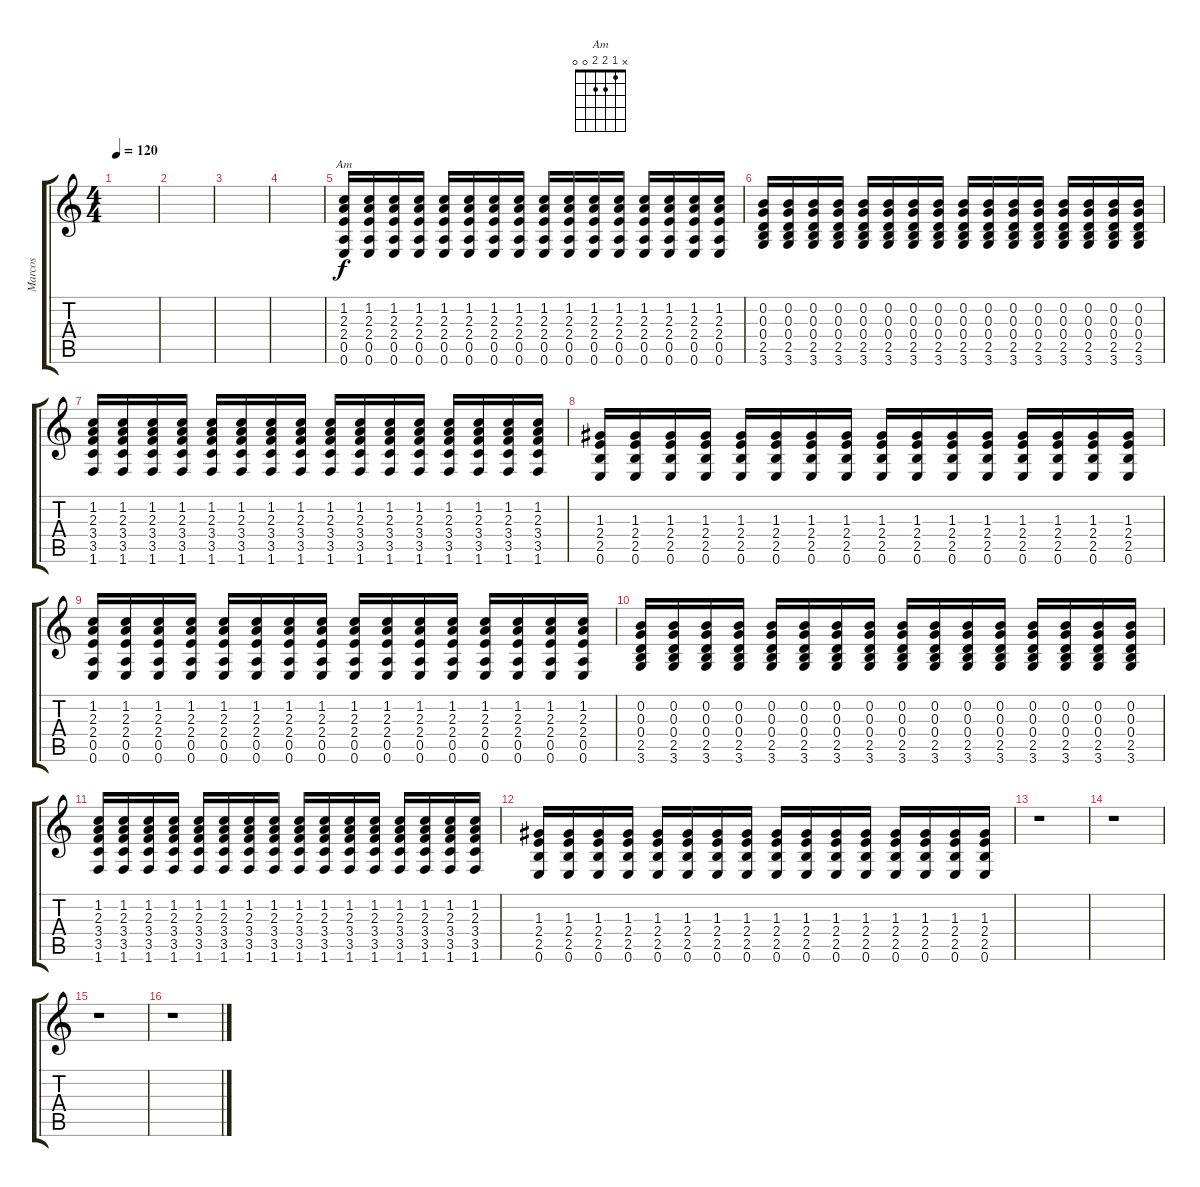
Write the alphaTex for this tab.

\track ("Marcos" "Marcos") {instrument overdrivenguitar}
\staff {score tabs}
\tuning (E4 B3 G3 D3 A2 E2) {hide}
\chord ("Am" x 1 2 2 0 0)
\ts (4 4)
\tempo 120
\clef g2
\ks c
|
|
|
|
(1.2 2.3 2.4 0.5 0.6).16{ch "Am"} (1.2 2.3 2.4 0.5 0.6).16 (1.2 2.3 2.4 0.5 0.6).16 (1.2 2.3 2.4 0.5 0.6).16 (1.2 2.3 2.4 0.5 0.6).16 (1.2 2.3 2.4 0.5 0.6).16 (1.2 2.3 2.4 0.5 0.6).16 (1.2 2.3 2.4 0.5 0.6).16 (1.2 2.3 2.4 0.5 0.6).16 (1.2 2.3 2.4 0.5 0.6).16 (1.2 2.3 2.4 0.5 0.6).16 (1.2 2.3 2.4 0.5 0.6).16 (1.2 2.3 2.4 0.5 0.6).16 (1.2 2.3 2.4 0.5 0.6).16 (1.2 2.3 2.4 0.5 0.6).16 (1.2 2.3 2.4 0.5 0.6).16 |
(0.2 0.3 0.4 2.5 3.6).16 (0.2 0.3 0.4 2.5 3.6).16 (0.2 0.3 0.4 2.5 3.6).16 (0.2 0.3 0.4 2.5 3.6).16 (0.2 0.3 0.4 2.5 3.6).16 (0.2 0.3 0.4 2.5 3.6).16 (0.2 0.3 0.4 2.5 3.6).16 (0.2 0.3 0.4 2.5 3.6).16 (0.2 0.3 0.4 2.5 3.6).16 (0.2 0.3 0.4 2.5 3.6).16 (0.2 0.3 0.4 2.5 3.6).16 (0.2 0.3 0.4 2.5 3.6).16 (0.2 0.3 0.4 2.5 3.6).16 (0.2 0.3 0.4 2.5 3.6).16 (0.2 0.3 0.4 2.5 3.6).16 (0.2 0.3 0.4 2.5 3.6).16 |
(1.2 2.3 3.4 3.5 1.6).16 (1.2 2.3 3.4 3.5 1.6).16 (1.2 2.3 3.4 3.5 1.6).16 (1.2 2.3 3.4 3.5 1.6).16 (1.2 2.3 3.4 3.5 1.6).16 (1.2 2.3 3.4 3.5 1.6).16 (1.2 2.3 3.4 3.5 1.6).16 (1.2 2.3 3.4 3.5 1.6).16 (1.2 2.3 3.4 3.5 1.6).16 (1.2 2.3 3.4 3.5 1.6).16 (1.2 2.3 3.4 3.5 1.6).16 (1.2 2.3 3.4 3.5 1.6).16 (1.2 2.3 3.4 3.5 1.6).16 (1.2 2.3 3.4 3.5 1.6).16 (1.2 2.3 3.4 3.5 1.6).16 (1.2 2.3 3.4 3.5 1.6).16 |
(1.3 2.4 2.5 0.6).16 (1.3 2.4 2.5 0.6).16 (1.3 2.4 2.5 0.6).16 (1.3 2.4 2.5 0.6).16 (1.3 2.4 2.5 0.6).16 (1.3 2.4 2.5 0.6).16 (1.3 2.4 2.5 0.6).16 (1.3 2.4 2.5 0.6).16 (1.3 2.4 2.5 0.6).16 (1.3 2.4 2.5 0.6).16 (1.3 2.4 2.5 0.6).16 (1.3 2.4 2.5 0.6).16 (1.3 2.4 2.5 0.6).16 (1.3 2.4 2.5 0.6).16 (1.3 2.4 2.5 0.6).16 (1.3 2.4 2.5 0.6).16 |
(1.2 2.3 2.4 0.5 0.6).16 (1.2 2.3 2.4 0.5 0.6).16 (1.2 2.3 2.4 0.5 0.6).16 (1.2 2.3 2.4 0.5 0.6).16 (1.2 2.3 2.4 0.5 0.6).16 (1.2 2.3 2.4 0.5 0.6).16 (1.2 2.3 2.4 0.5 0.6).16 (1.2 2.3 2.4 0.5 0.6).16 (1.2 2.3 2.4 0.5 0.6).16 (1.2 2.3 2.4 0.5 0.6).16 (1.2 2.3 2.4 0.5 0.6).16 (1.2 2.3 2.4 0.5 0.6).16 (1.2 2.3 2.4 0.5 0.6).16 (1.2 2.3 2.4 0.5 0.6).16 (1.2 2.3 2.4 0.5 0.6).16 (1.2 2.3 2.4 0.5 0.6).16 |
(0.2 0.3 0.4 2.5 3.6).16 (0.2 0.3 0.4 2.5 3.6).16 (0.2 0.3 0.4 2.5 3.6).16 (0.2 0.3 0.4 2.5 3.6).16 (0.2 0.3 0.4 2.5 3.6).16 (0.2 0.3 0.4 2.5 3.6).16 (0.2 0.3 0.4 2.5 3.6).16 (0.2 0.3 0.4 2.5 3.6).16 (0.2 0.3 0.4 2.5 3.6).16 (0.2 0.3 0.4 2.5 3.6).16 (0.2 0.3 0.4 2.5 3.6).16 (0.2 0.3 0.4 2.5 3.6).16 (0.2 0.3 0.4 2.5 3.6).16 (0.2 0.3 0.4 2.5 3.6).16 (0.2 0.3 0.4 2.5 3.6).16 (0.2 0.3 0.4 2.5 3.6).16 |
(1.2 2.3 3.4 3.5 1.6).16 (1.2 2.3 3.4 3.5 1.6).16 (1.2 2.3 3.4 3.5 1.6).16 (1.2 2.3 3.4 3.5 1.6).16 (1.2 2.3 3.4 3.5 1.6).16 (1.2 2.3 3.4 3.5 1.6).16 (1.2 2.3 3.4 3.5 1.6).16 (1.2 2.3 3.4 3.5 1.6).16 (1.2 2.3 3.4 3.5 1.6).16 (1.2 2.3 3.4 3.5 1.6).16 (1.2 2.3 3.4 3.5 1.6).16 (1.2 2.3 3.4 3.5 1.6).16 (1.2 2.3 3.4 3.5 1.6).16 (1.2 2.3 3.4 3.5 1.6).16 (1.2 2.3 3.4 3.5 1.6).16 (1.2 2.3 3.4 3.5 1.6).16 |
(1.3 2.4 2.5 0.6).16 (1.3 2.4 2.5 0.6).16 (1.3 2.4 2.5 0.6).16 (1.3 2.4 2.5 0.6).16 (1.3 2.4 2.5 0.6).16 (1.3 2.4 2.5 0.6).16 (1.3 2.4 2.5 0.6).16 (1.3 2.4 2.5 0.6).16 (1.3 2.4 2.5 0.6).16 (1.3 2.4 2.5 0.6).16 (1.3 2.4 2.5 0.6).16 (1.3 2.4 2.5 0.6).16 (1.3 2.4 2.5 0.6).16 (1.3 2.4 2.5 0.6).16 (1.3 2.4 2.5 0.6).16 (1.3 2.4 2.5 0.6).16 |
r.1 |
r.1 |
r.1 |
r.1
